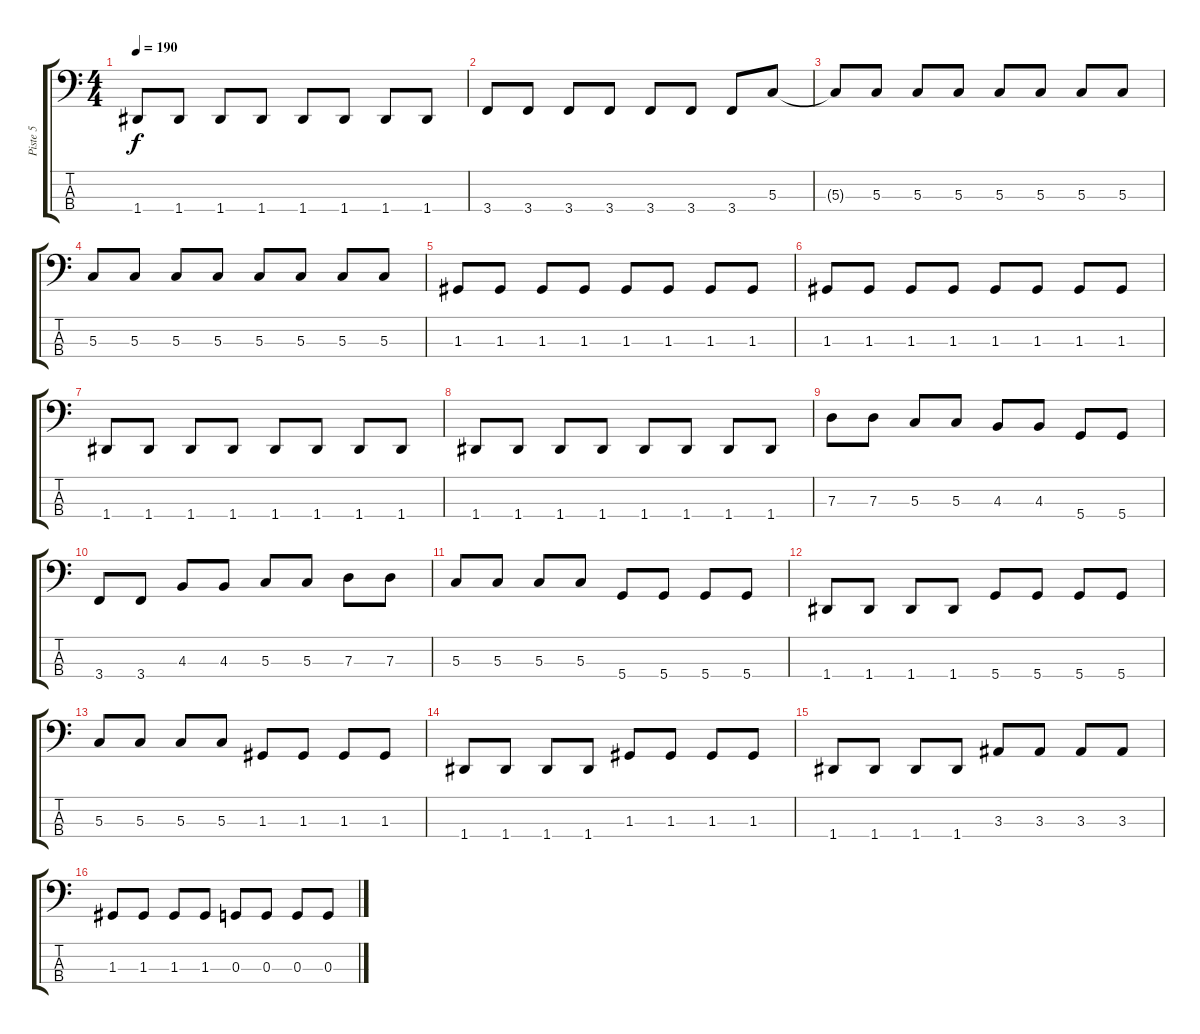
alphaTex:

\track ("Piste 5" "Piste 5") {instrument electricbasspick}
\staff {score tabs}
\tuning (F2 C2 G1 D1) {hide}
\ts (4 4)
\tempo 190
\clef f4
\ks c
1.4.8{dy f} 1.4.8 1.4.8 1.4.8 1.4.8 1.4.8 1.4.8 1.4.8 |
3.4.8 3.4.8 3.4.8 3.4.8 3.4.8 3.4.8 3.4.8 5.3.8 |
5.3{t}.8 5.3.8 5.3.8 5.3.8 5.3.8 5.3.8 5.3.8 5.3.8 |
5.3.8 5.3.8 5.3.8 5.3.8 5.3.8 5.3.8 5.3.8 5.3.8 |
1.3.8 1.3.8 1.3.8 1.3.8 1.3.8 1.3.8 1.3.8 1.3.8 |
1.3.8 1.3.8 1.3.8 1.3.8 1.3.8 1.3.8 1.3.8 1.3.8 |
1.4.8 1.4.8 1.4.8 1.4.8 1.4.8 1.4.8 1.4.8 1.4.8 |
1.4.8 1.4.8 1.4.8 1.4.8 1.4.8 1.4.8 1.4.8 1.4.8 |
7.3.8 7.3.8 5.3.8 5.3.8 4.3.8 4.3.8 5.4.8 5.4.8 |
3.4.8 3.4.8 4.3.8 4.3.8 5.3.8 5.3.8 7.3.8 7.3.8 |
5.3.8 5.3.8 5.3.8 5.3.8 5.4.8 5.4.8 5.4.8 5.4.8 |
1.4.8 1.4.8 1.4.8 1.4.8 5.4.8 5.4.8 5.4.8 5.4.8 |
5.3.8 5.3.8 5.3.8 5.3.8 1.3.8 1.3.8 1.3.8 1.3.8 |
1.4.8 1.4.8 1.4.8 1.4.8 1.3.8 1.3.8 1.3.8 1.3.8 |
1.4.8 1.4.8 1.4.8 1.4.8 3.3.8 3.3.8 3.3.8 3.3.8 |
1.3.8 1.3.8 1.3.8 1.3.8 0.3.8 0.3.8 0.3.8 0.3.8
